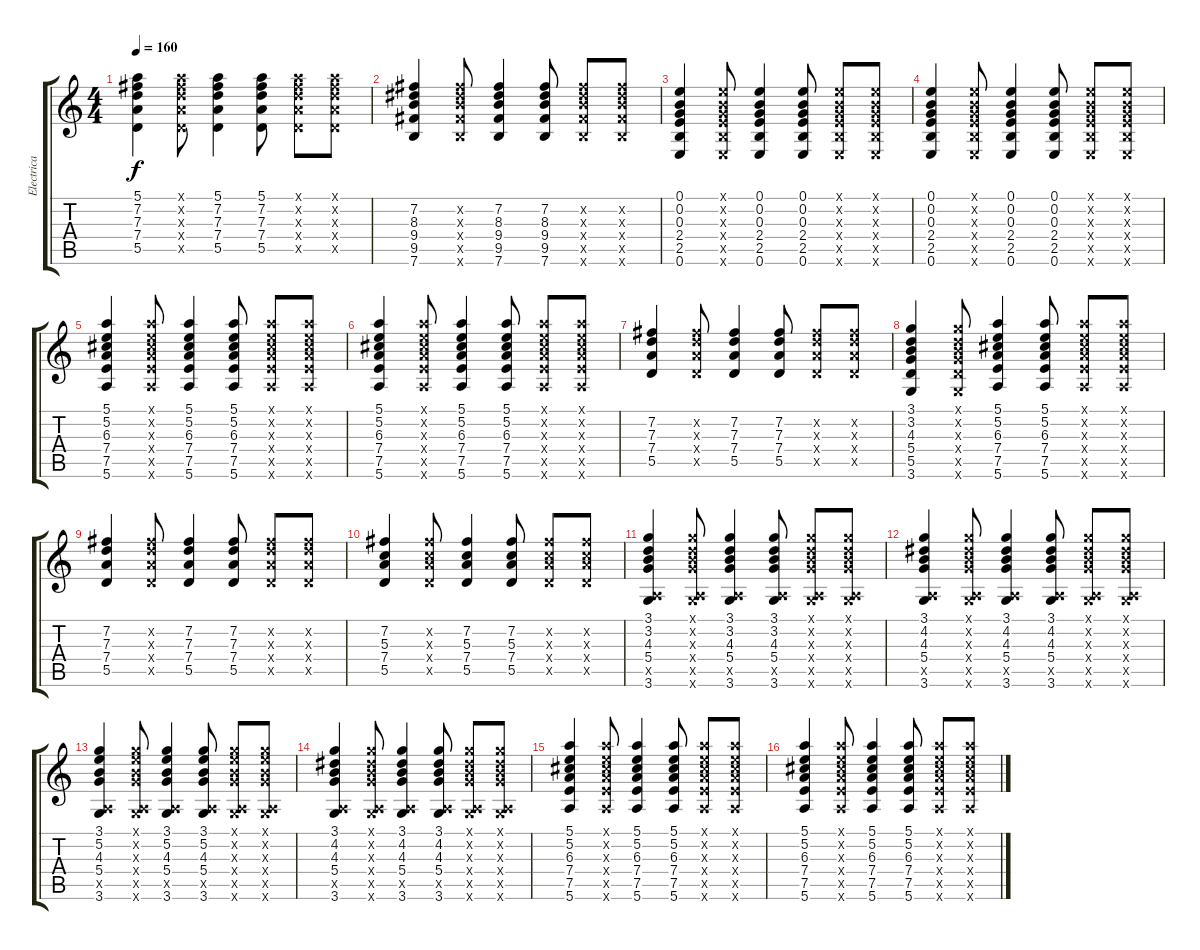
\track ("Electrica" "Electrica") {instrument distortionguitar}
\staff {score tabs}
\tuning (E4 B3 G3 D3 A2 E2) {hide}
\ts (4 4)
\tempo 160
\clef g2
\ks c
(5.1 7.2 7.3 7.4 5.5).4{dy f} (5.1{x} 7.2{x} 7.3{x} 7.4{x} 5.5{x}).8 (5.1 7.2 7.3 7.4 5.5).4 (5.1 7.2 7.3 7.4 5.5).8 (5.1{x} 7.2{x} 7.3{x} 7.4{x} 5.5{x}).8 (5.1{x} 7.2{x} 7.3{x} 7.4{x} 5.5{x}).8 |
(7.2 8.3 9.4 9.5 7.6).4 (7.2{x} 8.3{x} 9.4{x} 9.5{x} 7.6{x}).8 (7.2 8.3 9.4 9.5 7.6).4 (7.2 8.3 9.4 9.5 7.6).8 (7.2{x} 8.3{x} 9.4{x} 9.5{x} 7.6{x}).8 (7.2{x} 8.3{x} 9.4{x} 9.5{x} 7.6{x}).8 |
(0.1 0.2 0.3 2.4 2.5 0.6).4 (0.1{x} 0.2{x} 0.3{x} 2.4{x} 2.5{x} 0.6{x}).8 (0.1 0.2 0.3 2.4 2.5 0.6).4 (0.1 0.2 0.3 2.4 2.5 0.6).8 (0.1{x} 0.2{x} 0.3{x} 2.4{x} 2.5{x} 0.6{x}).8 (0.1{x} 0.2{x} 0.3{x} 2.4{x} 2.5{x} 0.6{x}).8 |
(0.1 0.2 0.3 2.4 2.5 0.6).4 (0.1{x} 0.2{x} 0.3{x} 2.4{x} 2.5{x} 0.6{x}).8 (0.1 0.2 0.3 2.4 2.5 0.6).4 (0.1 0.2 0.3 2.4 2.5 0.6).8 (0.1{x} 0.2{x} 0.3{x} 2.4{x} 2.5{x} 0.6{x}).8 (0.1{x} 0.2{x} 0.3{x} 2.4{x} 2.5{x} 0.6{x}).8 |
(5.1 5.2 6.3 7.4 7.5 5.6).4 (5.1{x} 5.2{x} 6.3{x} 7.4{x} 7.5{x} 5.6{x}).8 (5.1 5.2 6.3 7.4 7.5 5.6).4 (5.1 5.2 6.3 7.4 7.5 5.6).8 (5.1{x} 5.2{x} 6.3{x} 7.4{x} 7.5{x} 5.6{x}).8 (5.1{x} 5.2{x} 6.3{x} 7.4{x} 7.5{x} 5.6{x}).8 |
(5.1 5.2 6.3 7.4 7.5 5.6).4 (5.1{x} 5.2{x} 6.3{x} 7.4{x} 7.5{x} 5.6{x}).8 (5.1 5.2 6.3 7.4 7.5 5.6).4 (5.1 5.2 6.3 7.4 7.5 5.6).8 (5.1{x} 5.2{x} 6.3{x} 7.4{x} 7.5{x} 5.6{x}).8 (5.1{x} 5.2{x} 6.3{x} 7.4{x} 7.5{x} 5.6{x}).8 |
(7.2 7.3 7.4 5.5).4 (7.2{x} 7.3{x} 7.4{x} 5.5{x}).8 (7.2 7.3 7.4 5.5).4 (7.2 7.3 7.4 5.5).8 (7.2{x} 7.3{x} 7.4{x} 5.5{x}).8 (7.2{x} 7.3{x} 7.4{x} 5.5{x}).8 |
(3.1 3.2 4.3 5.4 5.5 3.6).4 (3.1{x} 3.2{x} 4.3{x} 5.4{x} 5.5{x} 3.6{x}).8 (5.1 5.2 6.3 7.4 7.5 5.6).4 (5.1 5.2 6.3 7.4 7.5 5.6).8 (5.1{x} 5.2{x} 6.3{x} 7.4{x} 7.5{x} 5.6{x}).8 (5.1{x} 5.2{x} 6.3{x} 7.4{x} 7.5{x} 5.6{x}).8 |
(7.2 7.3 7.4 5.5).4 (7.2{x} 7.3{x} 7.4{x} 5.5{x}).8 (7.2 7.3 7.4 5.5).4 (7.2 7.3 7.4 5.5).8 (7.2{x} 7.3{x} 7.4{x} 5.5{x}).8 (7.2{x} 7.3{x} 7.4{x} 5.5{x}).8 |
(7.2 5.3 7.4 5.5).4 (7.2{x} 5.3{x} 7.4{x} 5.5{x}).8 (7.2 5.3 7.4 5.5).4 (7.2 5.3 7.4 5.5).8 (7.2{x} 5.3{x} 7.4{x} 5.5{x}).8 (7.2{x} 5.3{x} 7.4{x} 5.5{x}).8 |
(3.1 3.2 4.3 5.4 0.5{x} 3.6).4 (3.1{x} 3.2{x} 4.3{x} 5.4{x} 0.5{x} 3.6{x}).8 (3.1 3.2 4.3 5.4 0.5{x} 3.6).4 (3.1 3.2 4.3 5.4 0.5{x} 3.6).8 (3.1{x} 3.2{x} 4.3{x} 5.4{x} 0.5{x} 3.6{x}).8 (3.1{x} 3.2{x} 4.3{x} 5.4{x} 0.5{x} 3.6{x}).8 |
(3.1 4.2 4.3 5.4 0.5{x} 3.6).4 (3.1{x} 4.2{x} 4.3{x} 5.4{x} 0.5{x} 3.6{x}).8 (3.1 4.2 4.3 5.4 0.5{x} 3.6).4 (3.1 4.2 4.3 5.4 0.5{x} 3.6).8 (3.1{x} 4.2{x} 4.3{x} 5.4{x} 0.5{x} 3.6{x}).8 (3.1{x} 4.2{x} 4.3{x} 5.4{x} 0.5{x} 3.6{x}).8 |
(3.1 5.2 4.3 5.4 0.5{x} 3.6).4 (3.1{x} 5.2{x} 4.3{x} 5.4{x} 0.5{x} 3.6{x}).8 (3.1 5.2 4.3 5.4 0.5{x} 3.6).4 (3.1 5.2 4.3 5.4 0.5{x} 3.6).8 (3.1{x} 5.2{x} 4.3{x} 5.4{x} 0.5{x} 3.6{x}).8 (3.1{x} 5.2{x} 4.3{x} 5.4{x} 0.5{x} 3.6{x}).8 |
(3.1 4.2 4.3 5.4 0.5{x} 3.6).4 (3.1{x} 4.2{x} 4.3{x} 5.4{x} 0.5{x} 3.6{x}).8 (3.1 4.2 4.3 5.4 0.5{x} 3.6).4 (3.1 4.2 4.3 5.4 0.5{x} 3.6).8 (3.1{x} 4.2{x} 4.3{x} 5.4{x} 0.5{x} 3.6{x}).8 (3.1{x} 4.2{x} 4.3{x} 5.4{x} 0.5{x} 3.6{x}).8 |
(5.1 5.2 6.3 7.4 7.5 5.6).4 (5.1{x} 5.2{x} 6.3{x} 7.4{x} 7.5{x} 5.6{x}).8 (5.1 5.2 6.3 7.4 7.5 5.6).4 (5.1 5.2 6.3 7.4 7.5 5.6).8 (5.1{x} 5.2{x} 6.3{x} 7.4{x} 7.5{x} 5.6{x}).8 (5.1{x} 5.2{x} 6.3{x} 7.4{x} 7.5{x} 5.6{x}).8 |
(5.1 5.2 6.3 7.4 7.5 5.6).4 (5.1{x} 5.2{x} 6.3{x} 7.4{x} 7.5{x} 5.6{x}).8 (5.1 5.2 6.3 7.4 7.5 5.6).4 (5.1 5.2 6.3 7.4 7.5 5.6).8 (5.1{x} 5.2{x} 6.3{x} 7.4{x} 7.5{x} 5.6{x}).8 (5.1{x} 5.2{x} 6.3{x} 7.4{x} 7.5{x} 5.6{x}).8
